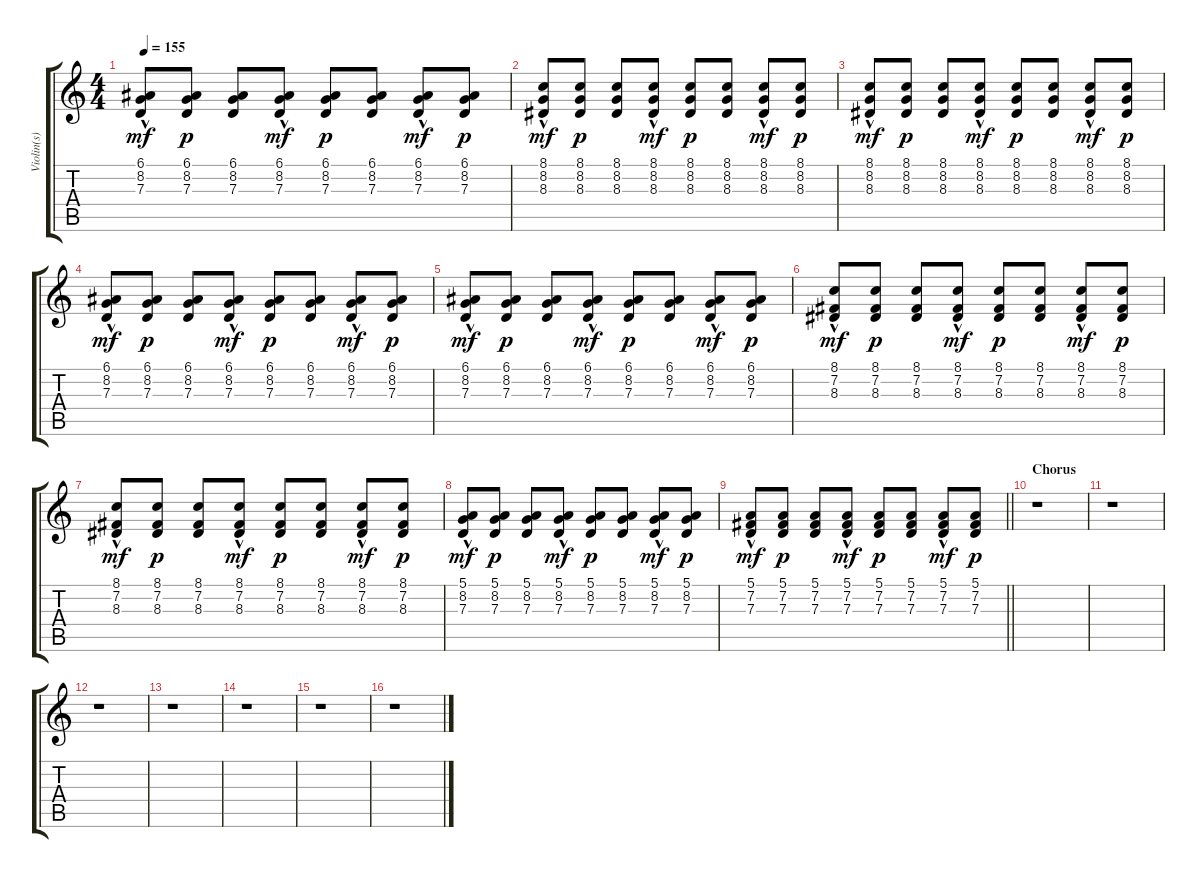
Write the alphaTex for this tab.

\track ("Violin(s)" "Violin(s)") {instrument violin}
\staff {score tabs}
\tuning (E4 B3 G3 D3 A2 E2) {hide}
\ts (4 4)
\tempo 155
\clef g2
\ks c
(6.1{hac} 8.2{hac} 7.3{hac}).8{dy mf} (6.1 8.2 7.3).8{dy p} (6.1 8.2 7.3).8 (6.1{hac} 8.2{hac} 7.3{hac}).8{dy mf} (6.1 8.2 7.3).8{dy p} (6.1 8.2 7.3).8 (6.1{hac} 8.2{hac} 7.3{hac}).8{dy mf} (6.1 8.2 7.3).8{dy p} |
(8.1{hac} 8.2{hac} 8.3{hac}).8{dy mf} (8.1 8.2 8.3).8{dy p} (8.1 8.2 8.3).8 (8.1{hac} 8.2{hac} 8.3{hac}).8{dy mf} (8.1 8.2 8.3).8{dy p} (8.1 8.2 8.3).8 (8.1{hac} 8.2{hac} 8.3{hac}).8{dy mf} (8.1 8.2 8.3).8{dy p} |
(8.1{hac} 8.2{hac} 8.3{hac}).8{dy mf} (8.1 8.2 8.3).8{dy p} (8.1 8.2 8.3).8 (8.1{hac} 8.2{hac} 8.3{hac}).8{dy mf} (8.1 8.2 8.3).8{dy p} (8.1 8.2 8.3).8 (8.1{hac} 8.2{hac} 8.3{hac}).8{dy mf} (8.1 8.2 8.3).8{dy p} |
(6.1{hac} 8.2{hac} 7.3{hac}).8{dy mf} (6.1 8.2 7.3).8{dy p} (6.1 8.2 7.3).8 (6.1{hac} 8.2{hac} 7.3{hac}).8{dy mf} (6.1 8.2 7.3).8{dy p} (6.1 8.2 7.3).8 (6.1{hac} 8.2{hac} 7.3{hac}).8{dy mf} (6.1 8.2 7.3).8{dy p} |
(6.1{hac} 8.2{hac} 7.3{hac}).8{dy mf} (6.1 8.2 7.3).8{dy p} (6.1 8.2 7.3).8 (6.1{hac} 8.2{hac} 7.3{hac}).8{dy mf} (6.1 8.2 7.3).8{dy p} (6.1 8.2 7.3).8 (6.1{hac} 8.2{hac} 7.3{hac}).8{dy mf} (6.1 8.2 7.3).8{dy p} |
(8.1{hac} 7.2{hac} 8.3{hac}).8{dy mf} (8.1 7.2 8.3).8{dy p} (8.1 7.2 8.3).8 (8.1{hac} 7.2{hac} 8.3{hac}).8{dy mf} (8.1 7.2 8.3).8{dy p} (8.1 7.2 8.3).8 (8.1{hac} 7.2{hac} 8.3{hac}).8{dy mf} (8.1 7.2 8.3).8{dy p} |
(8.1{hac} 7.2{hac} 8.3{hac}).8{dy mf} (8.1 7.2 8.3).8{dy p} (8.1 7.2 8.3).8 (8.1{hac} 7.2{hac} 8.3{hac}).8{dy mf} (8.1 7.2 8.3).8{dy p} (8.1 7.2 8.3).8 (8.1{hac} 7.2{hac} 8.3{hac}).8{dy mf} (8.1 7.2 8.3).8{dy p} |
(5.1{hac} 8.2{hac} 7.3{hac}).8{dy mf} (5.1 8.2 7.3).8{dy p} (5.1 8.2 7.3).8 (5.1{hac} 8.2{hac} 7.3{hac}).8{dy mf} (5.1 8.2 7.3).8{dy p} (5.1 8.2 7.3).8 (5.1{hac} 8.2{hac} 7.3{hac}).8{dy mf} (5.1 8.2 7.3).8{dy p} |
\barLineRight lightlight
(5.1{hac} 7.2{hac} 7.3{hac}).8{dy mf} (5.1 7.2 7.3).8{dy p} (5.1 7.2 7.3).8 (5.1{hac} 7.2{hac} 7.3{hac}).8{dy mf} (5.1 7.2 7.3).8{dy p} (5.1 7.2 7.3).8 (5.1{hac} 7.2{hac} 7.3{hac}).8{dy mf} (5.1 7.2 7.3).8{dy p} |
\section ("" "Chorus")
r.1 |
r.1 |
r.1 |
r.1 |
r.1 |
r.1 |
r.1
